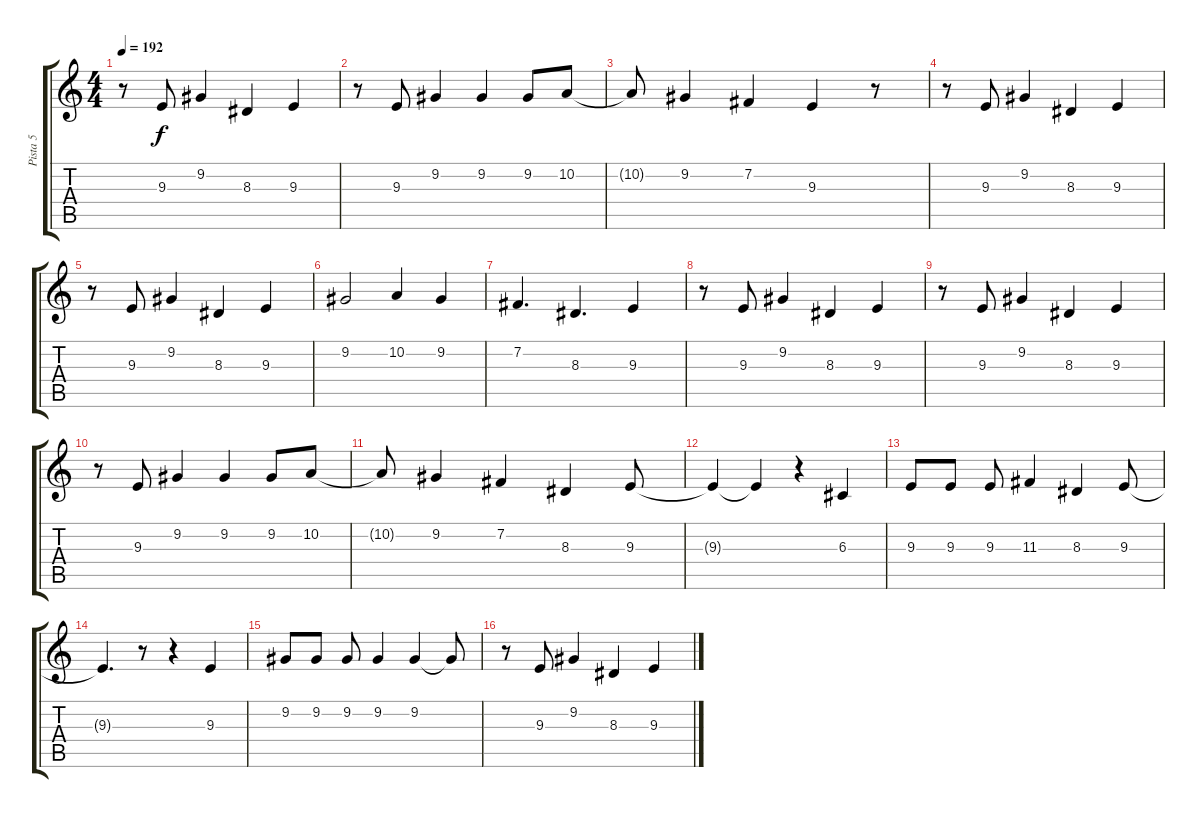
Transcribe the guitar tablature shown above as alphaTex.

\track ("Pista 5" "Pista 5") {instrument lead2sawtooth}
\staff {score tabs}
\tuning (E4 B3 G3 D3 A2 E2) {hide}
\ts (4 4)
\tempo 192
\clef g2
\ks c
r.8{dy f} 9.3.8 9.2.4 8.3.4 9.3.4 |
r.8 9.3.8 9.2.4 9.2.4 9.2.8 10.2.8 |
10.2{t}.8 9.2.4 7.2.4 9.3.4 r.8 |
r.8 9.3.8 9.2.4 8.3.4 9.3.4 |
r.8 9.3.8 9.2.4 8.3.4 9.3.4 |
9.2.2 10.2.4 9.2.4 |
7.2.4{d} 8.3.4{d} 9.3.4 |
r.8 9.3.8 9.2.4 8.3.4 9.3.4 |
r.8 9.3.8 9.2.4 8.3.4 9.3.4 |
r.8 9.3.8 9.2.4 9.2.4 9.2.8 10.2.8 |
10.2{t}.8 9.2.4 7.2.4 8.3.4 9.3.8 |
9.3{t}.4 9.3{t}.4 r.4 6.3.4 |
9.3.8 9.3.8 9.3.8 11.3.4 8.3.4 9.3.8 |
9.3{t}.4{d} r.8 r.4 9.3.4 |
9.2.8 9.2.8 9.2.8 9.2.4 9.2.4 9.2{t}.8 |
r.8 9.3.8 9.2.4 8.3.4 9.3.4
